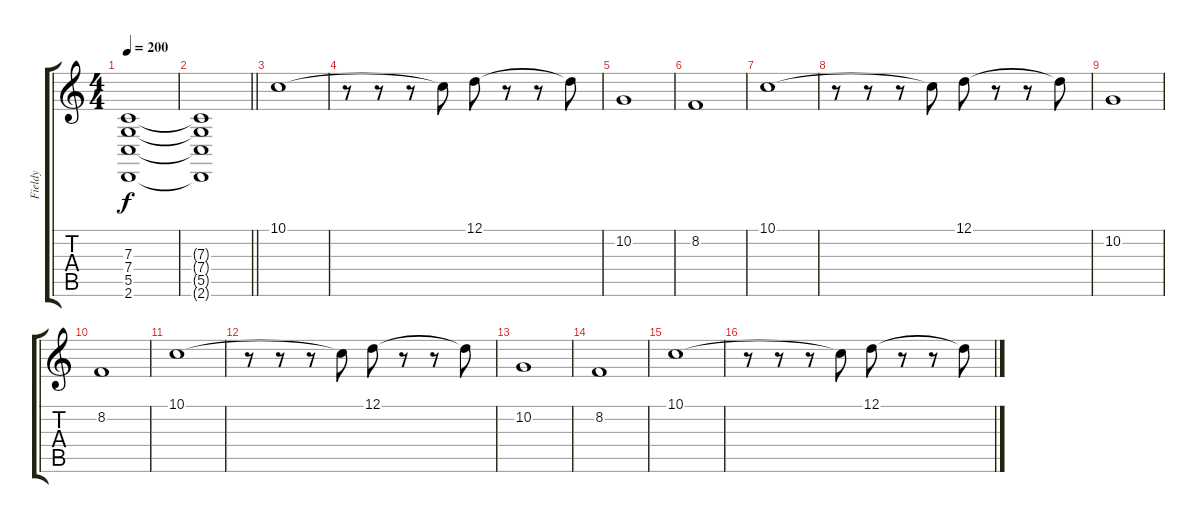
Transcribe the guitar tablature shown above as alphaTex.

\track ("Fieldy" "Fieldy") {instrument electricgrandpiano}
\staff {score tabs}
\tuning (D4 A3 F3 C3 G2 C2) {hide}
\ts (4 4)
\tempo 200
\clef g2
\ks c
(7.3 7.4 5.5 2.6).1{dy f volume 0} |
\barLineRight lightlight
(7.3{t} 7.4{t} 5.5{t} 2.6{t}).1 |
\section ("" "")
10.1.1{volume 8 instrument synthstrings1} |
r.8 r.8 r.8 10.1{t}.8 12.1.8 r.8 r.8 12.1{t}.8 |
10.2.1 |
8.2.1 |
10.1.1 |
r.8 r.8 r.8 10.1{t}.8 12.1.8 r.8 r.8 12.1{t}.8 |
10.2.1 |
8.2.1 |
10.1.1 |
r.8 r.8 r.8 10.1{t}.8 12.1.8 r.8 r.8 12.1{t}.8 |
10.2.1 |
8.2.1 |
10.1.1 |
r.8 r.8 r.8 10.1{t}.8 12.1.8 r.8 r.8 12.1{t}.8
